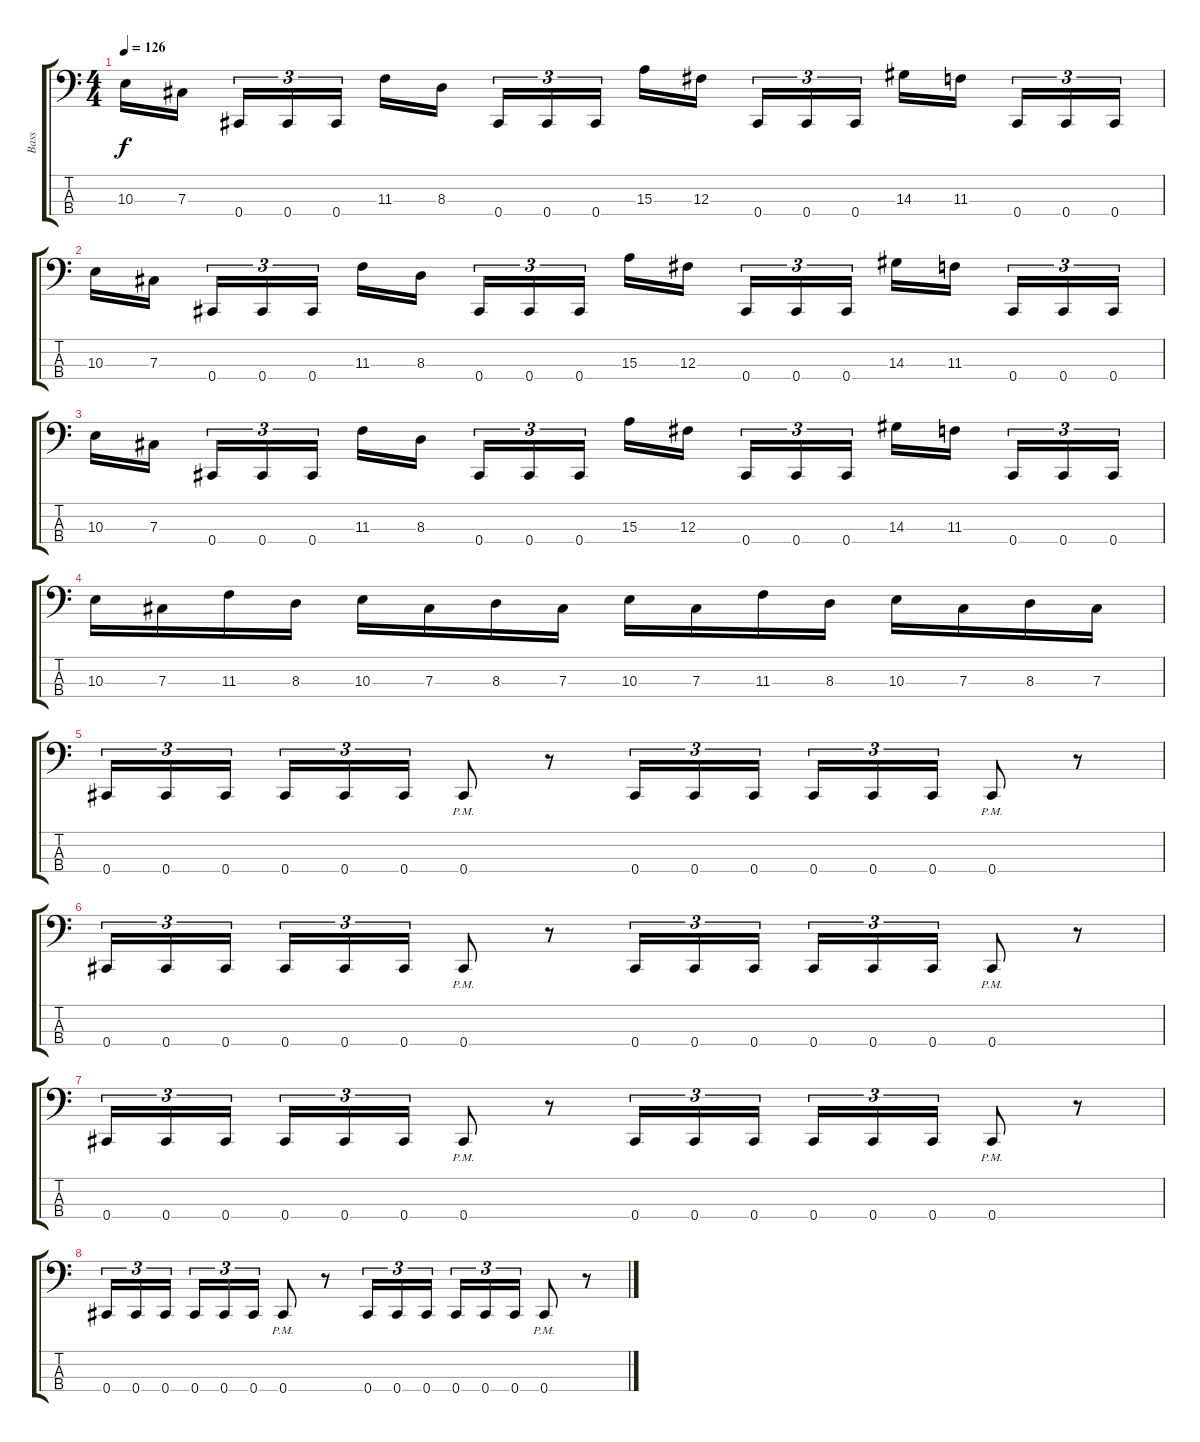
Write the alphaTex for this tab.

\track ("Bass" "Bass") {instrument electricbassfinger}
\staff {score tabs}
\tuning (E2 B1 Gb1 Db1) {hide}
\ts (4 4)
\tempo 126
\clef f4
\ks c
10.3.16{dy f} 7.3.16 0.4.16{tu (3 2)} 0.4.16{tu (3 2)} 0.4.16{tu (3 2)} 11.3.16 8.3.16 0.4.16{tu (3 2)} 0.4.16{tu (3 2)} 0.4.16{tu (3 2)} 15.3.16 12.3.16 0.4.16{tu (3 2)} 0.4.16{tu (3 2)} 0.4.16{tu (3 2)} 14.3.16 11.3.16 0.4.16{tu (3 2)} 0.4.16{tu (3 2)} 0.4.16{tu (3 2)} |
10.3.16 7.3.16 0.4.16{tu (3 2)} 0.4.16{tu (3 2)} 0.4.16{tu (3 2)} 11.3.16 8.3.16 0.4.16{tu (3 2)} 0.4.16{tu (3 2)} 0.4.16{tu (3 2)} 15.3.16 12.3.16 0.4.16{tu (3 2)} 0.4.16{tu (3 2)} 0.4.16{tu (3 2)} 14.3.16 11.3.16 0.4.16{tu (3 2)} 0.4.16{tu (3 2)} 0.4.16{tu (3 2)} |
10.3.16 7.3.16 0.4.16{tu (3 2)} 0.4.16{tu (3 2)} 0.4.16{tu (3 2)} 11.3.16 8.3.16 0.4.16{tu (3 2)} 0.4.16{tu (3 2)} 0.4.16{tu (3 2)} 15.3.16 12.3.16 0.4.16{tu (3 2)} 0.4.16{tu (3 2)} 0.4.16{tu (3 2)} 14.3.16 11.3.16 0.4.16{tu (3 2)} 0.4.16{tu (3 2)} 0.4.16{tu (3 2)} |
10.3.16 7.3.16 11.3.16 8.3.16 10.3.16 7.3.16 8.3.16 7.3.16 10.3.16 7.3.16 11.3.16 8.3.16 10.3.16 7.3.16 8.3.16 7.3.16 |
\section ("" "")
0.4.16{tu (3 2)} 0.4.16{tu (3 2)} 0.4.16{tu (3 2)} 0.4.16{tu (3 2)} 0.4.16{tu (3 2)} 0.4.16{tu (3 2)} 0.4{pm}.8 r.8 0.4.16{tu (3 2)} 0.4.16{tu (3 2)} 0.4.16{tu (3 2)} 0.4.16{tu (3 2)} 0.4.16{tu (3 2)} 0.4.16{tu (3 2)} 0.4{pm}.8 r.8 |
0.4.16{tu (3 2)} 0.4.16{tu (3 2)} 0.4.16{tu (3 2)} 0.4.16{tu (3 2)} 0.4.16{tu (3 2)} 0.4.16{tu (3 2)} 0.4{pm}.8 r.8 0.4.16{tu (3 2)} 0.4.16{tu (3 2)} 0.4.16{tu (3 2)} 0.4.16{tu (3 2)} 0.4.16{tu (3 2)} 0.4.16{tu (3 2)} 0.4{pm}.8 r.8 |
0.4.16{tu (3 2)} 0.4.16{tu (3 2)} 0.4.16{tu (3 2)} 0.4.16{tu (3 2)} 0.4.16{tu (3 2)} 0.4.16{tu (3 2)} 0.4{pm}.8 r.8 0.4.16{tu (3 2)} 0.4.16{tu (3 2)} 0.4.16{tu (3 2)} 0.4.16{tu (3 2)} 0.4.16{tu (3 2)} 0.4.16{tu (3 2)} 0.4{pm}.8 r.8 |
0.4.16{tu (3 2)} 0.4.16{tu (3 2)} 0.4.16{tu (3 2)} 0.4.16{tu (3 2)} 0.4.16{tu (3 2)} 0.4.16{tu (3 2)} 0.4{pm}.8 r.8 0.4.16{tu (3 2)} 0.4.16{tu (3 2)} 0.4.16{tu (3 2)} 0.4.16{tu (3 2)} 0.4.16{tu (3 2)} 0.4.16{tu (3 2)} 0.4{pm}.8 r.8
